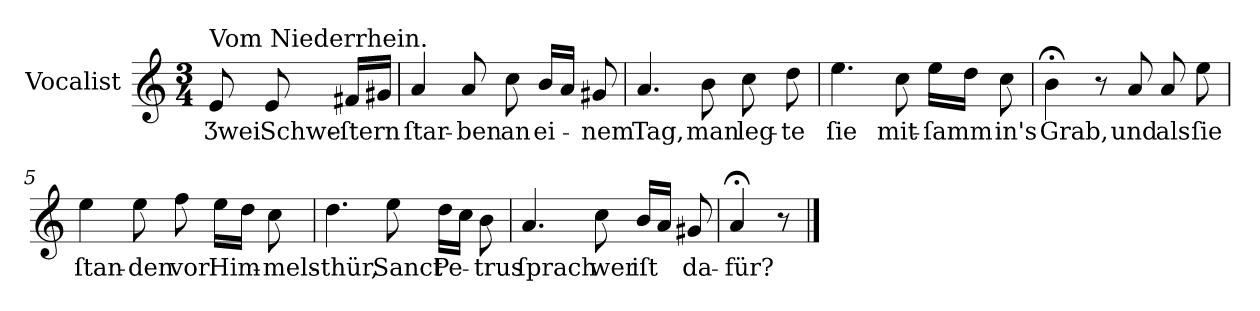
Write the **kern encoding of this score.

**kern	**text
*part1	*part1
*staff1	*staff1
*I"Vocalist	*
*k[]	*
*a:	*
*M3/4	*
=	=
!LO:TX:a:t=Vom Niederrhein.	!
8e	Ʒwei
8e	Schwe-
16f#XLL	-ſtern
16g#XJJ	.
=1	=1
4a	ſtar-
8a	-ben
8cc	an
16bLL	ei-
16aJJ	.
8g#X	-nem
=2	=2
4.a	Tag,
8b	man
8cc	leg-
8dd	-te
=3	=3
4.ee	ſie
8cc	mit-
16eeLL	-ſamm
16ddJJ	.
8cc	in's
=4	=4
4b;<	Grab,
8r	.
8a	und
8a	als
8ee	ſie
=5	=5
4ee	ſtan-
8ee	-den
8ff	vor
16eeLL	Him-
16ddJJ	.
8cc	-mels-
=6	=6
4.dd	-thür,
8ee	Sanct
16ddLL	Pe-
16ccJJ	.
8b	-trus
=7	=7
4.a	ſprach
8cc	wer
16bLL	iſt
16aJJ	.
8g#X	da-
=8	=8
4a;<	-für?
8r	.
==	==
*-	*-
